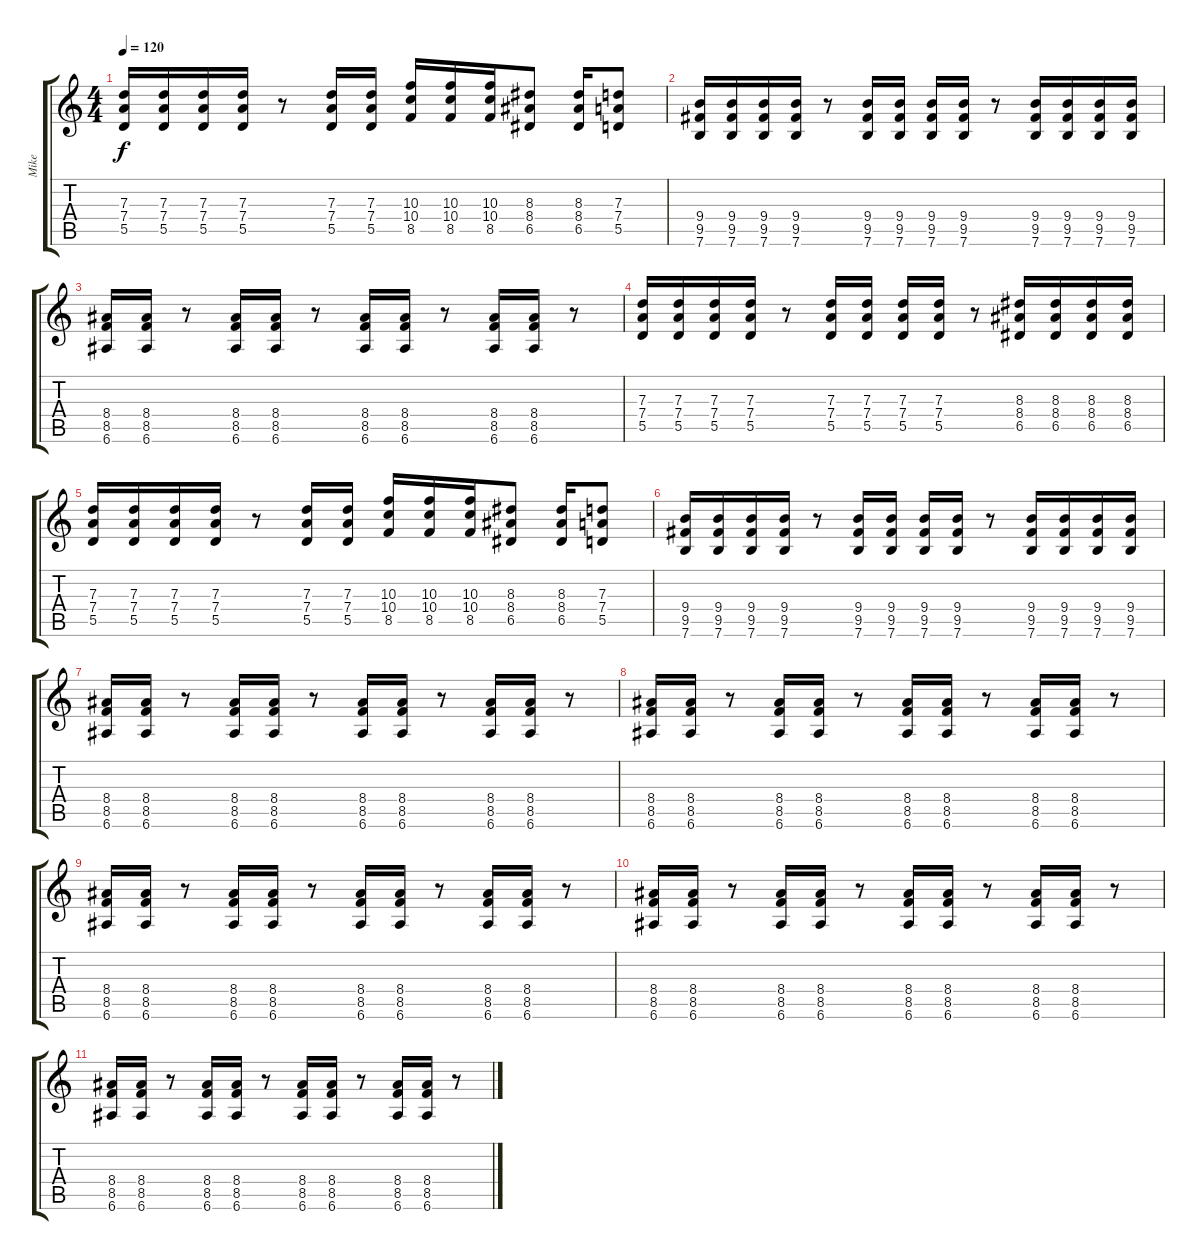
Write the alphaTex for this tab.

\track ("Mike" "Mike") {instrument distortionguitar}
\staff {score tabs}
\tuning (E4 B3 G3 D3 A2 E2) {hide}
\ts (4 4)
\tempo 120
\clef g2
\ks c
(7.3 7.4 5.5).16{dy f} (7.3 7.4 5.5).16 (7.3 7.4 5.5).16 (7.3 7.4 5.5).16 r.8 (7.3 7.4 5.5).16 (7.3 7.4 5.5).16 (10.3 10.4 8.5).16 (10.3 10.4 8.5).16 (10.3 10.4 8.5).16 (8.3 8.4 6.5).8 (8.3 8.4 6.5).16 (7.3 7.4 5.5).8 |
(9.4 9.5 7.6).16 (9.4 9.5 7.6).16 (9.4 9.5 7.6).16 (9.4 9.5 7.6).16 r.8 (9.4 9.5 7.6).16 (9.4 9.5 7.6).16 (9.4 9.5 7.6).16 (9.4 9.5 7.6).16 r.8 (9.4 9.5 7.6).16 (9.4 9.5 7.6).16 (9.4 9.5 7.6).16 (9.4 9.5 7.6).16 |
(8.4 8.5 6.6).16 (8.4 8.5 6.6).16 r.8 (8.4 8.5 6.6).16 (8.4 8.5 6.6).16 r.8 (8.4 8.5 6.6).16 (8.4 8.5 6.6).16 r.8 (8.4 8.5 6.6).16 (8.4 8.5 6.6).16 r.8 |
(7.3 7.4 5.5).16 (7.3 7.4 5.5).16 (7.3 7.4 5.5).16 (7.3 7.4 5.5).16 r.8 (7.3 7.4 5.5).16 (7.3 7.4 5.5).16 (7.3 7.4 5.5).16 (7.3 7.4 5.5).16 r.8 (8.3 8.4 6.5).16 (8.3 8.4 6.5).16 (8.3 8.4 6.5).16 (8.3 8.4 6.5).16 |
(7.3 7.4 5.5).16 (7.3 7.4 5.5).16 (7.3 7.4 5.5).16 (7.3 7.4 5.5).16 r.8 (7.3 7.4 5.5).16 (7.3 7.4 5.5).16 (10.3 10.4 8.5).16 (10.3 10.4 8.5).16 (10.3 10.4 8.5).16 (8.3 8.4 6.5).8 (8.3 8.4 6.5).16 (7.3 7.4 5.5).8 |
(9.4 9.5 7.6).16 (9.4 9.5 7.6).16 (9.4 9.5 7.6).16 (9.4 9.5 7.6).16 r.8 (9.4 9.5 7.6).16 (9.4 9.5 7.6).16 (9.4 9.5 7.6).16 (9.4 9.5 7.6).16 r.8 (9.4 9.5 7.6).16 (9.4 9.5 7.6).16 (9.4 9.5 7.6).16 (9.4 9.5 7.6).16 |
(8.4 8.5 6.6).16 (8.4 8.5 6.6).16 r.8 (8.4 8.5 6.6).16 (8.4 8.5 6.6).16 r.8 (8.4 8.5 6.6).16 (8.4 8.5 6.6).16 r.8 (8.4 8.5 6.6).16 (8.4 8.5 6.6).16 r.8 |
(8.4 8.5 6.6).16 (8.4 8.5 6.6).16 r.8 (8.4 8.5 6.6).16 (8.4 8.5 6.6).16 r.8 (8.4 8.5 6.6).16 (8.4 8.5 6.6).16 r.8 (8.4 8.5 6.6).16 (8.4 8.5 6.6).16 r.8 |
(8.4 8.5 6.6).16 (8.4 8.5 6.6).16 r.8 (8.4 8.5 6.6).16 (8.4 8.5 6.6).16 r.8 (8.4 8.5 6.6).16 (8.4 8.5 6.6).16 r.8 (8.4 8.5 6.6).16 (8.4 8.5 6.6).16 r.8 |
(8.4 8.5 6.6).16 (8.4 8.5 6.6).16 r.8 (8.4 8.5 6.6).16 (8.4 8.5 6.6).16 r.8 (8.4 8.5 6.6).16 (8.4 8.5 6.6).16 r.8 (8.4 8.5 6.6).16 (8.4 8.5 6.6).16 r.8 |
(8.4 8.5 6.6).16 (8.4 8.5 6.6).16 r.8 (8.4 8.5 6.6).16 (8.4 8.5 6.6).16 r.8 (8.4 8.5 6.6).16 (8.4 8.5 6.6).16 r.8 (8.4 8.5 6.6).16 (8.4 8.5 6.6).16 r.8
